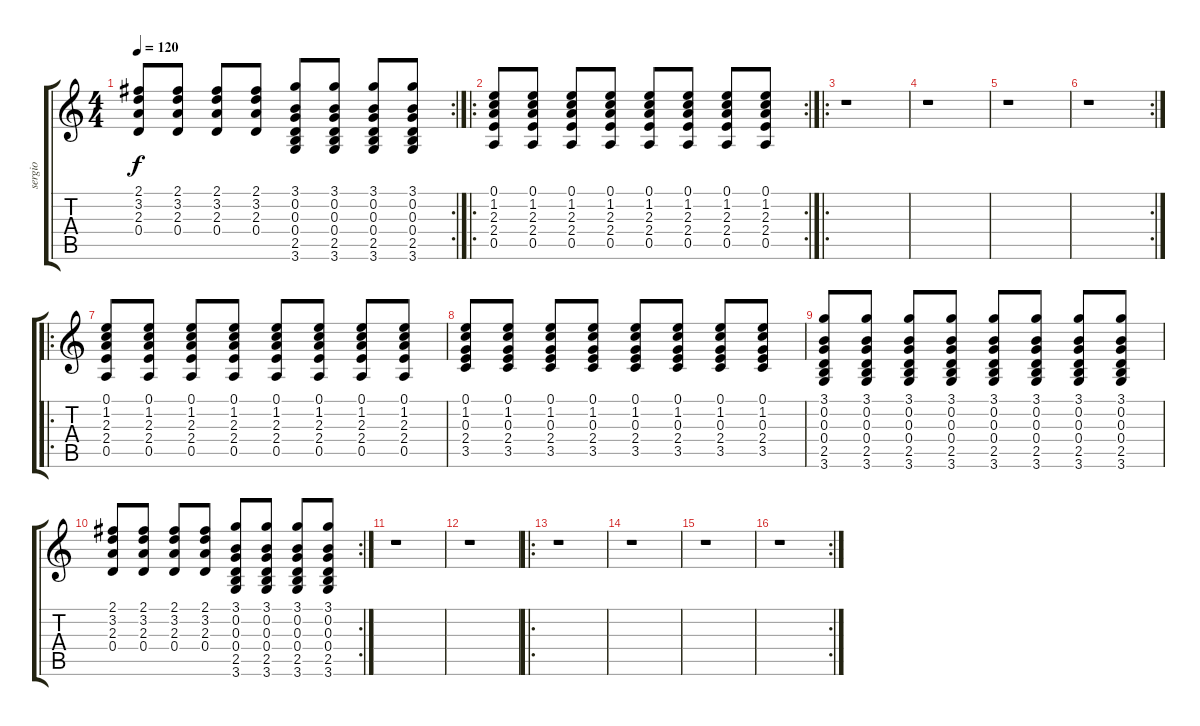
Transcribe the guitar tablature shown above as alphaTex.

\track ("sergio  " "sergio  ") {instrument electricguitarjazz}
\staff {score tabs}
\tuning (E4 B3 G3 D3 A2 E2) {hide}
\rc 2
\ts (4 4)
\tempo 120
\clef g2
\ks c
(2.1 3.2 2.3 0.4).8{dy f} (2.1 3.2 2.3 0.4).8 (2.1 3.2 2.3 0.4).8 (2.1 3.2 2.3 0.4).8 (3.1 0.2 0.3 0.4 2.5 3.6).8 (3.1 0.2 0.3 0.4 2.5 3.6).8 (3.1 0.2 0.3 0.4 2.5 3.6).8 (3.1 0.2 0.3 0.4 2.5 3.6).8 |
\ro
\rc 2
(0.1 1.2 2.3 2.4 0.5).8 (0.1 1.2 2.3 2.4 0.5).8 (0.1 1.2 2.3 2.4 0.5).8 (0.1 1.2 2.3 2.4 0.5).8 (0.1 1.2 2.3 2.4 0.5).8 (0.1 1.2 2.3 2.4 0.5).8 (0.1 1.2 2.3 2.4 0.5).8 (0.1 1.2 2.3 2.4 0.5).8 |
\ro
r.1 |
r.1 |
r.1 |
\rc 2
r.1 |
\ro
(0.1 1.2 2.3 2.4 0.5).8 (0.1 1.2 2.3 2.4 0.5).8 (0.1 1.2 2.3 2.4 0.5).8 (0.1 1.2 2.3 2.4 0.5).8 (0.1 1.2 2.3 2.4 0.5).8 (0.1 1.2 2.3 2.4 0.5).8 (0.1 1.2 2.3 2.4 0.5).8 (0.1 1.2 2.3 2.4 0.5).8 |
(0.1 1.2 0.3 2.4 3.5).8 (0.1 1.2 0.3 2.4 3.5).8 (0.1 1.2 0.3 2.4 3.5).8 (0.1 1.2 0.3 2.4 3.5).8 (0.1 1.2 0.3 2.4 3.5).8 (0.1 1.2 0.3 2.4 3.5).8 (0.1 1.2 0.3 2.4 3.5).8 (0.1 1.2 0.3 2.4 3.5).8 |
(3.1 0.2 0.3 0.4 2.5 3.6).8 (3.1 0.2 0.3 0.4 2.5 3.6).8 (3.1 0.2 0.3 0.4 2.5 3.6).8 (3.1 0.2 0.3 0.4 2.5 3.6).8 (3.1 0.2 0.3 0.4 2.5 3.6).8 (3.1 0.2 0.3 0.4 2.5 3.6).8 (3.1 0.2 0.3 0.4 2.5 3.6).8 (3.1 0.2 0.3 0.4 2.5 3.6).8 |
\rc 2
(2.1 3.2 2.3 0.4).8 (2.1 3.2 2.3 0.4).8 (2.1 3.2 2.3 0.4).8 (2.1 3.2 2.3 0.4).8 (3.1 0.2 0.3 0.4 2.5 3.6).8 (3.1 0.2 0.3 0.4 2.5 3.6).8 (3.1 0.2 0.3 0.4 2.5 3.6).8 (3.1 0.2 0.3 0.4 2.5 3.6).8 |
r.1 |
r.1 |
\ro
r.1 |
r.1 |
r.1 |
\rc 2
r.1
